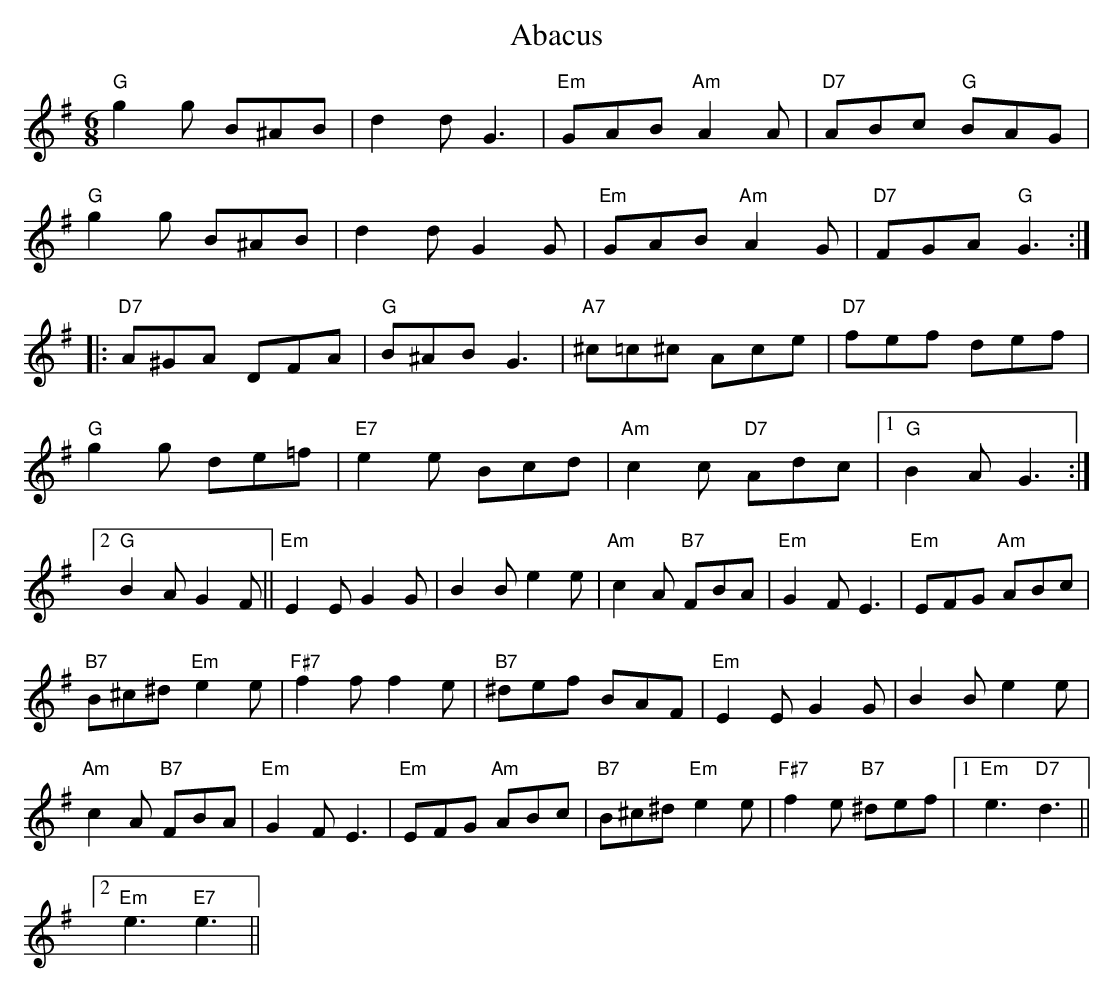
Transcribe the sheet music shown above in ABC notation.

X:1
T:Abacus
M:6/8
K:G
"G"g2g B^AB|d2d G3|"Em"GAB "Am"A2A|"D7"ABc "G"BAG|
"G"g2g B^AB|d2d G2G|"Em"GAB "Am"A2G|"D7"FGA "G"G3:|
|:"D7"A^GA DFA|"G"B^AB G3|"A7"^c=c^c Ace|"D7"fef def|
"G"g2g de=f|"E7"e2e Bcd|"Am"c2c "D7"Adc| [1"G"B2A G3:|
[2"G"B2A G2F||"Em"E2E G2G|B2B e2e|"Am"c2A "B7"FBA|"Em"G2F E3|"Em"EFG "Am"ABc|
"B7"B^c^d "Em"e2e|"F#7"f2f f2e|"B7"^def BAF|"Em"E2E G2G|B2B e2e|
"Am"c2A "B7"FBA|"Em"G2F E3|"Em"EFG "Am"ABc|"B7"B^c^d "Em"e2e|"F#7"f2e "B7"^def\
| [1"Em"e3 "D7"d3||
[2"Em"e3 "E7"e3||
